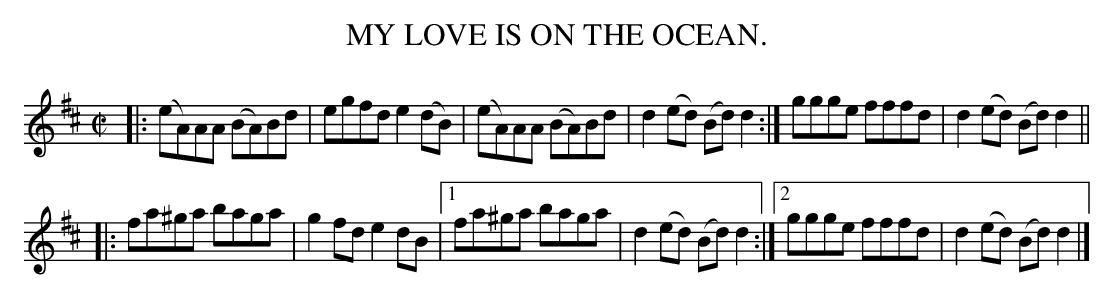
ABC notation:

X:1
T: MY LOVE IS ON THE OCEAN.
M: C|
L: 1/8
K: D
|:\
(eA)AA (BA)Bd | egfd e2(dB) |\
(eA)AA (BA)Bd | d2(ed) (Bd)d2 :|\
ggge fffd | d2(ed) (Bd)d2 ||
|:\
fa^ga baga | g2fd e2dB |\
[1 fa^ga baga | d2(ed) (Bd)d2 :|\
[2 ggge fffd | d2(ed) (Bd)d2 |]
